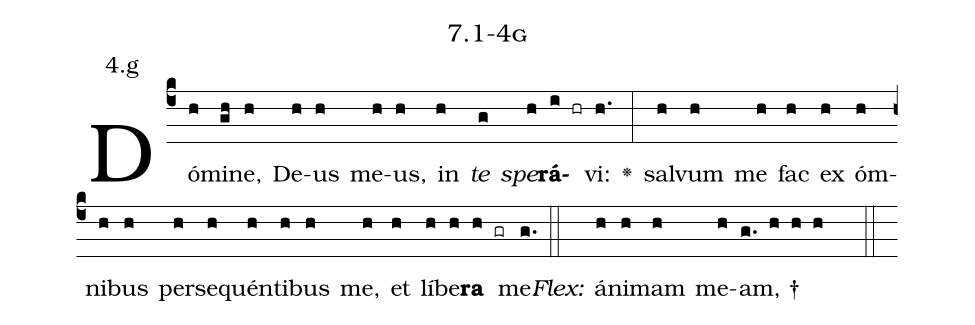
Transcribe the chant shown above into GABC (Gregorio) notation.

name: 7.1-4g;
annotation: 4.g;
%%
(c4)Dó(h)mi(gh)ne,(h) De(h)us(h) me(h)us,(h) in(h) <i>te</i>(g) <i>spe</i>(h)<b>rá</b>(i hr)vi:(h.) <v>\greheightstar</v>(:) sal(h)vum(h) me(h) fac(h) ex(h) óm(h)ni(h)bus(h) per(h)se(h)quén(h)ti(h)bus(h) me,(h) et(h) lí(h)be(h)<b>ra</b>(h gr) me.(g.) (::)
<i>Flex:</i>()  á(h)ni(h)mam(h) me(h)am, †(g. h h h  ::)

%E(h) u(h) o(h) u(h) a(h) e.(g.) (::)
